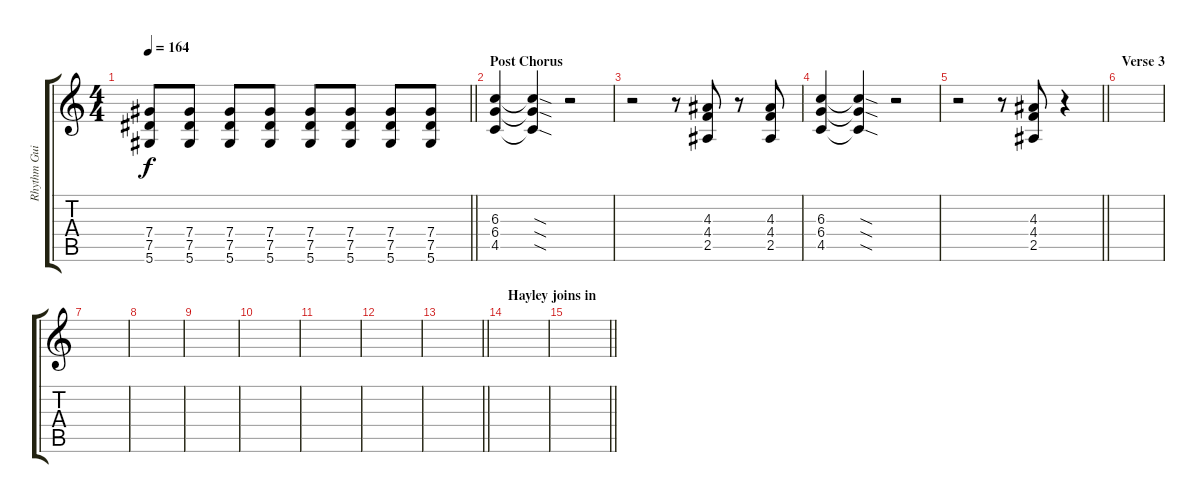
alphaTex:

\track ("Rhythm Guitar - Daniel Coddaire" "Rhythm Gui") {instrument distortionguitar}
\staff {score tabs}
\tuning (Eb4 Bb3 Gb3 Db3 Ab2 Eb2) {hide}
\ts (4 4)
\tempo 164
\clef g2
\barLineRight lightlight
\ks c
(7.4 7.5 5.6).8{dy f} (7.4 7.5 5.6).8 (7.4 7.5 5.6).8 (7.4 7.5 5.6).8 (7.4 7.5 5.6).8 (7.4 7.5 5.6).8 (7.4 7.5 5.6).8 (7.4 7.5 5.6).8 |
\section ("" "Post Chorus")
(6.3 6.4 4.5).4 (6.3{sod t} 6.4{sod t} 4.5{sod t}).4 r.2 |
r.2 r.8 (4.3 4.4 2.5).8 r.8 (4.3 4.4 2.5).8 |
(6.3 6.4 4.5).4 (6.3{sod t} 6.4{sod t} 4.5{sod t}).4 r.2 |
\barLineRight lightlight
r.2 r.8 (4.3 4.4 2.5).8 r.4 |
\section ("" "Verse 3")
|
|
|
|
|
|
|
\barLineRight lightlight
|
\section ("" "Hayley joins in")
|
\barLineRight lightlight
